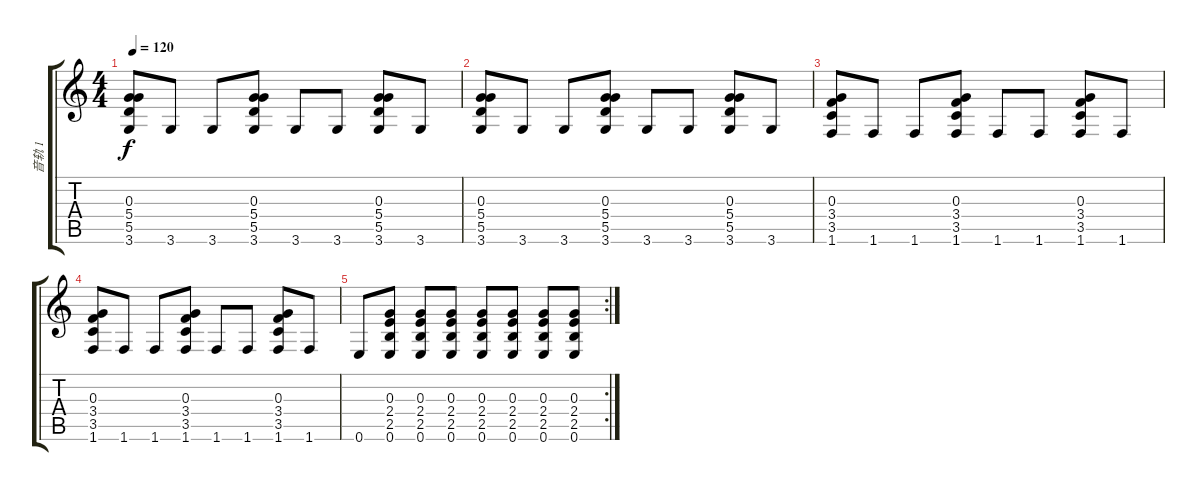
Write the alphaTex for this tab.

\track ("音轨 1" "音轨 1") {instrument acousticguitarsteel}
\staff {score tabs}
\tuning (E4 B3 G3 D3 A2 E2) {hide}
\ts (4 4)
\tempo 120
\clef g2
\ks c
(0.3 5.4 5.5 3.6).8{dy f} 3.6.8 3.6.8 (0.3 5.4 5.5 3.6).8 3.6.8 3.6.8 (0.3 5.4 5.5 3.6).8 3.6.8 |
(0.3 5.4 5.5 3.6).8 3.6.8 3.6.8 (0.3 5.4 5.5 3.6).8 3.6.8 3.6.8 (0.3 5.4 5.5 3.6).8 3.6.8 |
(0.3 3.4 3.5 1.6).8 1.6.8 1.6.8 (0.3 3.4 3.5 1.6).8 1.6.8 1.6.8 (0.3 3.4 3.5 1.6).8 1.6.8 |
(0.3 3.4 3.5 1.6).8 1.6.8 1.6.8 (0.3 3.4 3.5 1.6).8 1.6.8 1.6.8 (0.3 3.4 3.5 1.6).8 1.6.8 |
\rc 2
0.6.8 (0.3 2.4 2.5 0.6).8 (0.3 2.4 2.5 0.6).8 (0.3 2.4 2.5 0.6).8 (0.3 2.4 2.5 0.6).8 (0.3 2.4 2.5 0.6).8 (0.3 2.4 2.5 0.6).8 (0.3 2.4 2.5 0.6).8
